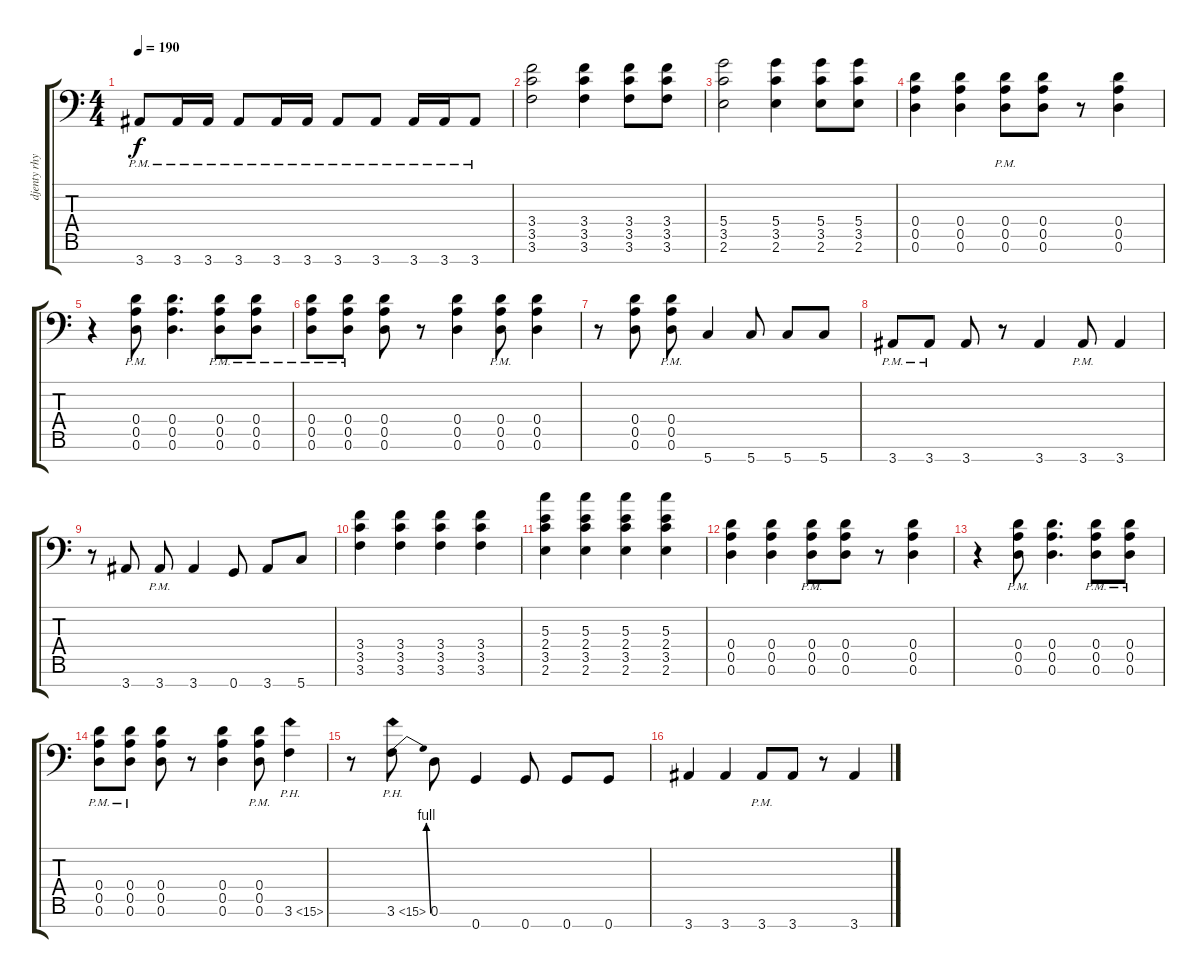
\track ("djenty rhythm" "djenty rhy") {instrument distortionguitar}
\staff {score tabs}
\tuning (E4 B3 G3 D3 A2 D2 G1) {hide}
\ts (4 4)
\tempo 190
\clef f4
\ks c
3.7{pm}.8{dy f} 3.7{pm}.16 3.7{pm}.16 3.7{pm}.8 3.7{pm}.16 3.7{pm}.16 3.7{pm}.8 3.7{pm}.8 3.7{pm}.16 3.7{pm}.16 3.7{pm}.8 |
(3.4 3.5 3.6).2 (3.4 3.5 3.6).4 (3.4 3.5 3.6).8 (3.4 3.5 3.6).8 |
(5.4 3.5 2.6).2 (5.4 3.5 2.6).4 (5.4 3.5 2.6).8 (5.4 3.5 2.6).8 |
(0.4 0.5 0.6).4 (0.4 0.5 0.6).4 (0.4{pm} 0.5{pm} 0.6{pm}).8 (0.4 0.5 0.6).8 r.8 (0.4 0.5 0.6).4 |
r.4 (0.4{pm} 0.5 0.6{pm}).8 (0.4 0.5 0.6).4{d} (0.4{pm} 0.5{pm} 0.6{pm}).8 (0.4{pm} 0.5{pm} 0.6{pm}).8 |
(0.4{pm} 0.5{pm} 0.6{pm}).8 (0.4{pm} 0.5{pm} 0.6{pm}).8 (0.4 0.5 0.6).8 r.8 (0.4 0.5 0.6).4 (0.4{pm} 0.5{pm} 0.6{pm}).8 (0.4 0.5 0.6).4 |
r.8 (0.4 0.5 0.6).8 (0.4{pm} 0.5{pm} 0.6{pm}).8 5.7.4 5.7.8 5.7.8 5.7.8 |
3.7{pm}.8 3.7{pm}.8 3.7.8 r.8 3.7.4 3.7{pm}.8 3.7.4 |
r.8 3.7.8 3.7{pm}.8 3.7.4 0.7.8 3.7.8 5.7.8 |
(3.4 3.5 3.6).4 (3.4 3.5 3.6).4 (3.4 3.5 3.6).4 (3.4 3.5 3.6).4 |
(5.3 2.4 3.5 2.6).4 (5.3 2.4 3.5 2.6).4 (5.3 2.4 3.5 2.6).4 (5.3 2.4 3.5 2.6).4 |
(0.4 0.5 0.6).4 (0.4 0.5 0.6).4 (0.4{pm} 0.5{pm} 0.6{pm}).8 (0.4 0.5 0.6).8 r.8 (0.4 0.5 0.6).4 |
r.4 (0.4{pm} 0.5 0.6{pm}).8 (0.4 0.5 0.6).4{d} (0.4{pm} 0.5{pm} 0.6{pm}).8 (0.4{pm} 0.5{pm} 0.6{pm}).8 |
(0.4{pm} 0.5{pm} 0.6{pm}).8 (0.4{pm} 0.5{pm} 0.6{pm}).8 (0.4 0.5 0.6).8 r.8 (0.4 0.5 0.6).4 (0.4{pm} 0.5{pm} 0.6{pm}).8 3.6{ph 12}.4 |
r.8 3.6{be (bend 0 0 60 4) ph 12}.8 0.6.8 0.7.4 0.7.8 0.7.8 0.7.8 |
3.7.4 3.7.4 3.7{pm}.8 3.7.8 r.8 3.7.4
